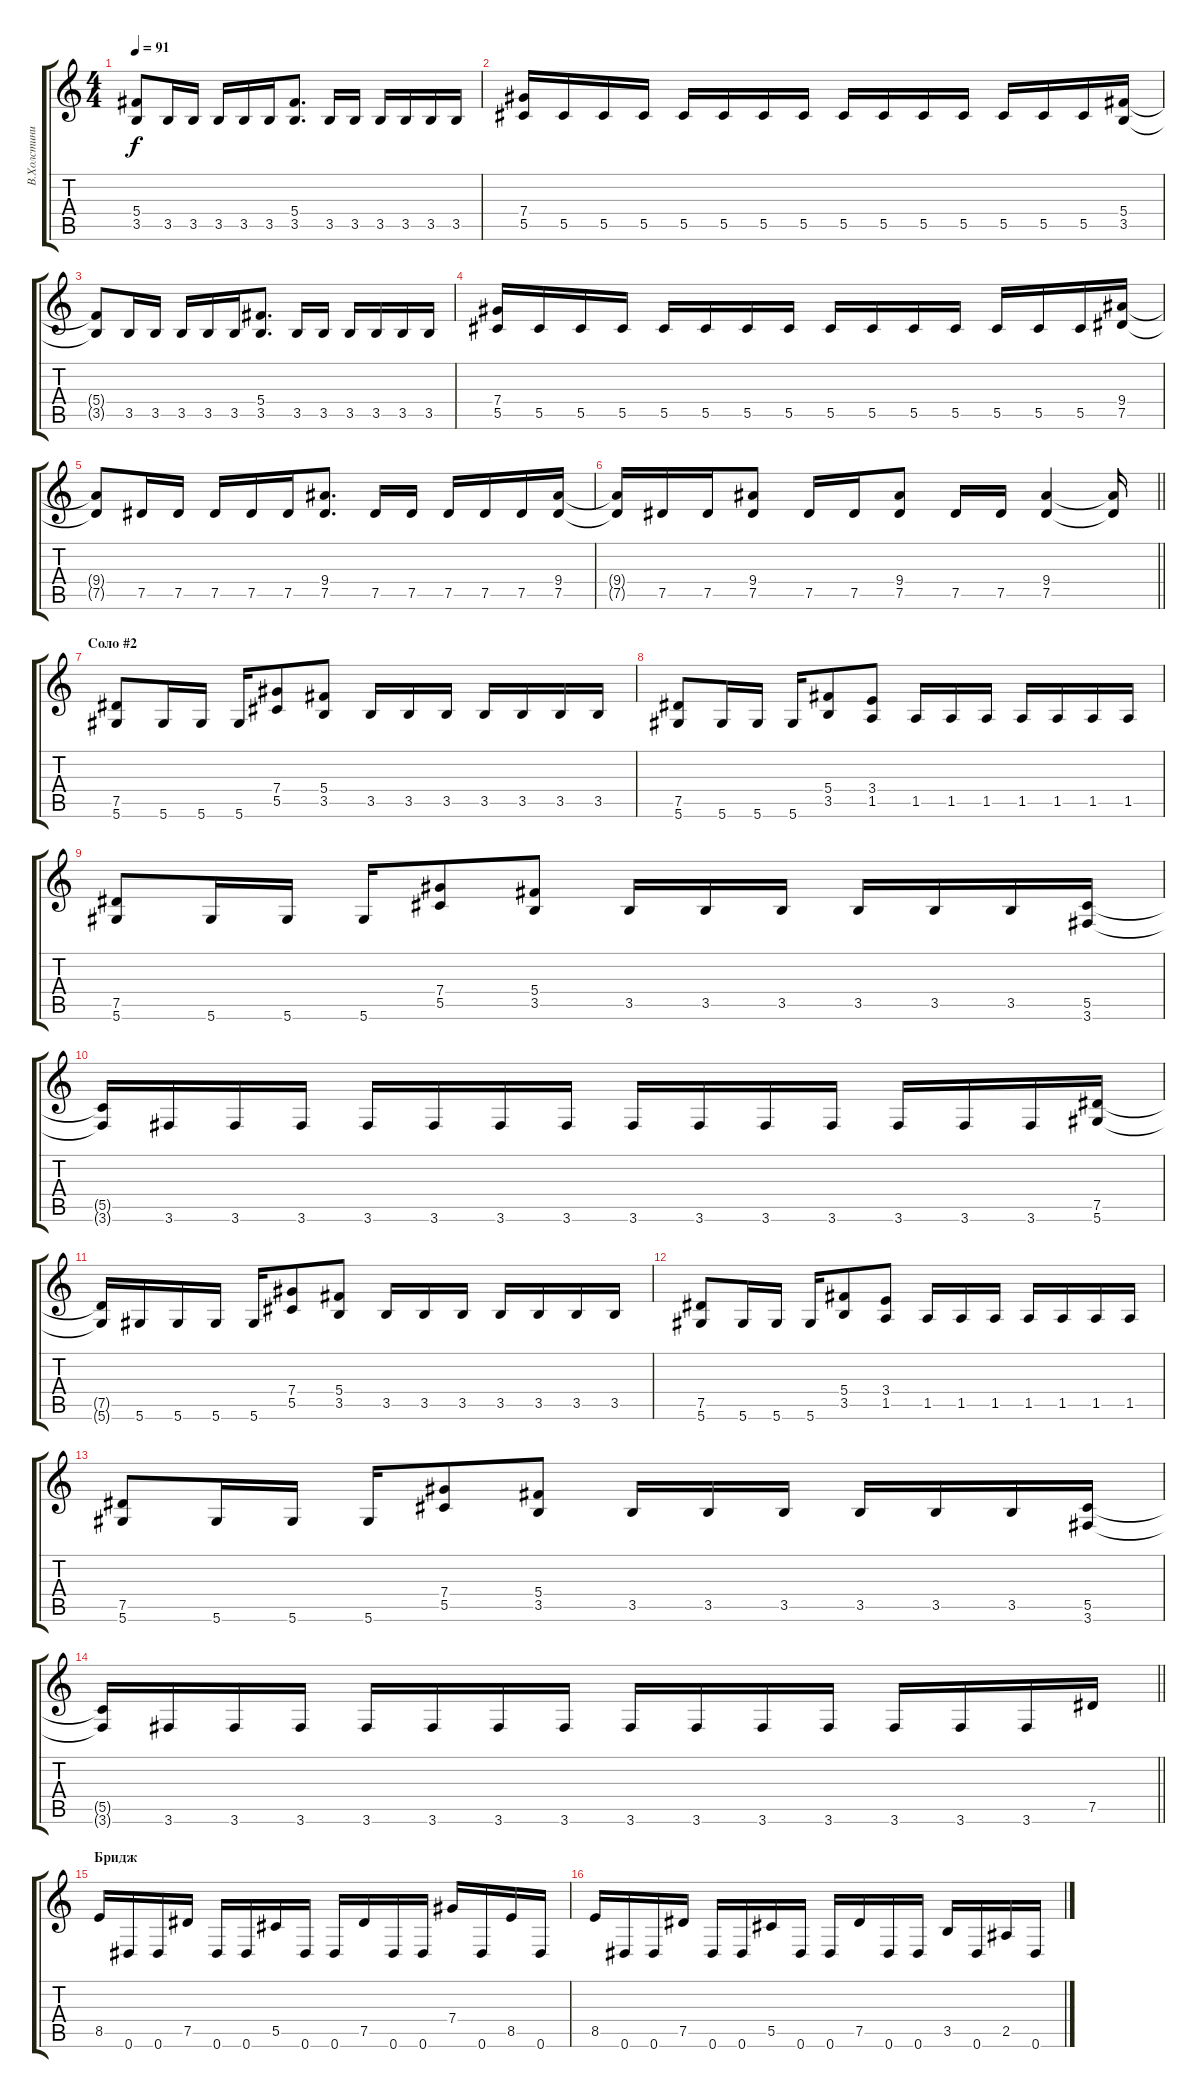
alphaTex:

\track ("В.Холстинин" "В.Холстини") {instrument distortionguitar}
\staff {score tabs}
\tuning (Eb4 Bb3 Gb3 Db3 Ab2 Eb2) {hide}
\ts (4 4)
\tempo 91
\clef g2
\ks c
(5.4{t} 3.5{t}).8{dy f} 3.5.16 3.5.16 3.5.16 3.5.16 3.5.16 (5.4 3.5).8{d} 3.5.16 3.5.16 3.5.16 3.5.16 3.5.16 3.5.16 |
(7.4 5.5).16 5.5.16 5.5.16 5.5.16 5.5.16 5.5.16 5.5.16 5.5.16 5.5.16 5.5.16 5.5.16 5.5.16 5.5.16 5.5.16 5.5.16 (5.4 3.5).16 |
(5.4{t} 3.5{t}).8 3.5.16 3.5.16 3.5.16 3.5.16 3.5.16 (5.4 3.5).8{d} 3.5.16 3.5.16 3.5.16 3.5.16 3.5.16 3.5.16 |
(7.4 5.5).16 5.5.16 5.5.16 5.5.16 5.5.16 5.5.16 5.5.16 5.5.16 5.5.16 5.5.16 5.5.16 5.5.16 5.5.16 5.5.16 5.5.16 (9.4 7.5).16 |
(9.4{t} 7.5{t}).8 7.5.16 7.5.16 7.5.16 7.5.16 7.5.16 (9.4 7.5).8{d} 7.5.16 7.5.16 7.5.16 7.5.16 7.5.16 (9.4 7.5).16 |
\barLineRight lightlight
(9.4{t} 7.5{t}).16 7.5.16 7.5.16 (9.4 7.5).8 7.5.16 7.5.16 (9.4 7.5).8 7.5.16 7.5.16 (9.4 7.5).4 (9.4{t} 7.5{t}).16 |
\section ("" "Соло #2")
(7.5 5.6).8 5.6.16 5.6.16 5.6.16 (7.4 5.5).8 (5.4 3.5).8 3.5.16 3.5.16 3.5.16 3.5.16 3.5.16 3.5.16 3.5.16 |
(7.5 5.6).8 5.6.16 5.6.16 5.6.16 (5.4 3.5).8 (3.4 1.5).8 1.5.16 1.5.16 1.5.16 1.5.16 1.5.16 1.5.16 1.5.16 |
(7.5 5.6).8 5.6.16 5.6.16 5.6.16 (7.4 5.5).8 (5.4 3.5).8 3.5.16 3.5.16 3.5.16 3.5.16 3.5.16 3.5.16 (5.5 3.6).16 |
(5.5{t} 3.6{t}).16 3.6.16 3.6.16 3.6.16 3.6.16 3.6.16 3.6.16 3.6.16 3.6.16 3.6.16 3.6.16 3.6.16 3.6.16 3.6.16 3.6.16 (7.5 5.6).16 |
(7.5{t} 5.6{t}).16 5.6.16 5.6.16 5.6.16 5.6.16 (7.4 5.5).8 (5.4 3.5).8 3.5.16 3.5.16 3.5.16 3.5.16 3.5.16 3.5.16 3.5.16 |
(7.5 5.6).8 5.6.16 5.6.16 5.6.16 (5.4 3.5).8 (3.4 1.5).8 1.5.16 1.5.16 1.5.16 1.5.16 1.5.16 1.5.16 1.5.16 |
(7.5 5.6).8 5.6.16 5.6.16 5.6.16 (7.4 5.5).8 (5.4 3.5).8 3.5.16 3.5.16 3.5.16 3.5.16 3.5.16 3.5.16 (5.5 3.6).16 |
\barLineRight lightlight
(5.5{t} 3.6{t}).16 3.6.16 3.6.16 3.6.16 3.6.16 3.6.16 3.6.16 3.6.16 3.6.16 3.6.16 3.6.16 3.6.16 3.6.16 3.6.16 3.6.16 7.5.16 |
\section ("" "Бридж")
8.5.16 0.6.16 0.6.16 7.5.16 0.6.16 0.6.16 5.5.16 0.6.16 0.6.16 7.5.16 0.6.16 0.6.16 7.4.16 0.6.16 8.5.16 0.6.16 |
8.5.16 0.6.16 0.6.16 7.5.16 0.6.16 0.6.16 5.5.16 0.6.16 0.6.16 7.5.16 0.6.16 0.6.16 3.5.16 0.6.16 2.5.16 0.6.16
